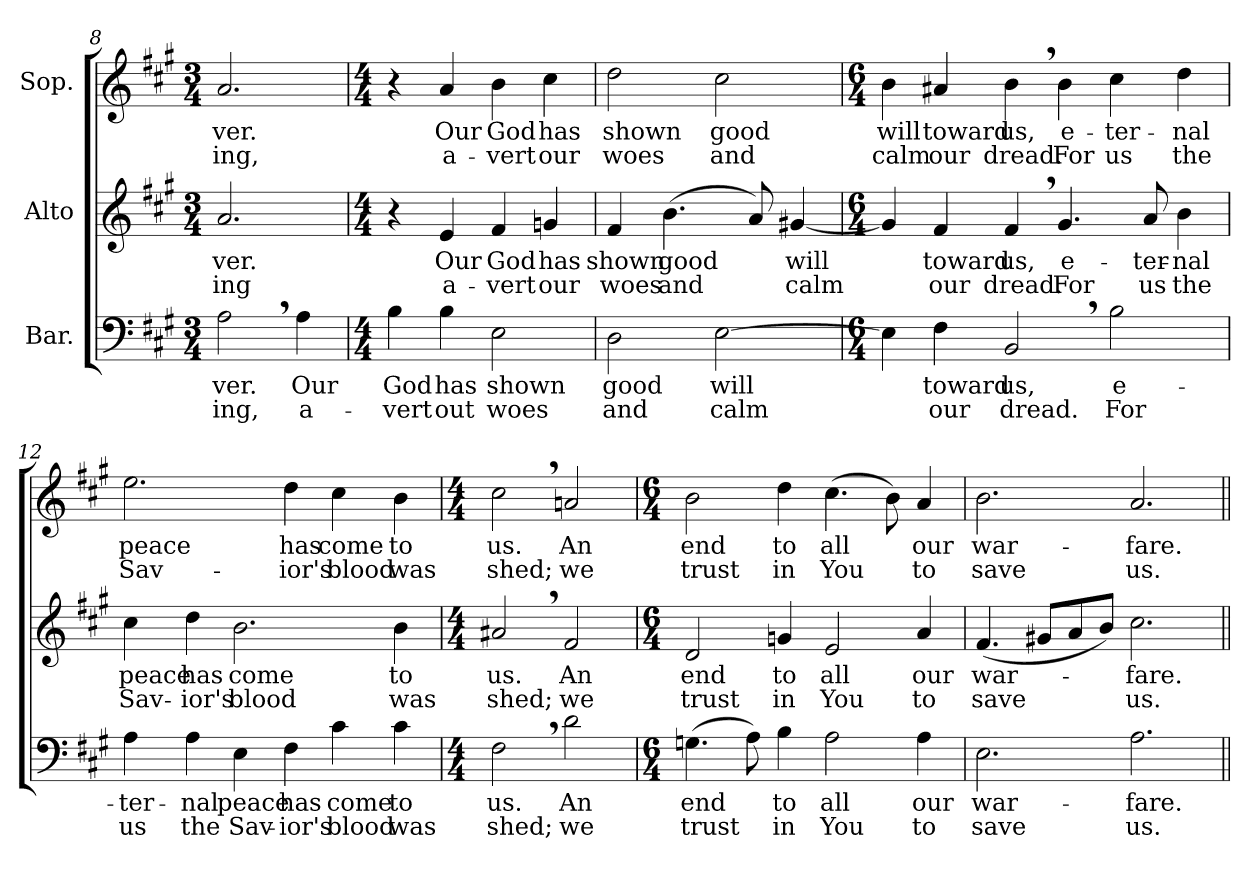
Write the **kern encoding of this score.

**kern	**text	**text	**kern	**text	**text	**kern	**text	**text
*part3	*part3	*part3	*part2	*part2	*part2	*part1	*part1	*part1
*staff3	*staff3	*staff3	*staff2	*staff2	*staff2	*staff1	*staff1	*staff1
*I"Bar.	*	*	*I"Alto	*	*	*I"Sop.	*	*
*clefF4	*	*	*clefG2	*	*	*clefG2	*	*
*k[f#c#g#]	*	*	*k[f#c#g#]	*	*	*k[f#c#g#]	*	*
*A:	*	*	*A:	*	*	*A:	*	*
*M3/4	*	*	*M3/4	*	*	*M3/4	*	*
=8	=8	=8	=8	=8	=8	=8	=8	=8
!	!LO:LY:b	!LO:LY:b	!	!	!	!	!	!
!	!	!	!	!LO:LY:b	!LO:LY:b	!	!	!
!	!	!	!	!	!	!	!LO:LY:b	!LO:LY:b
2A,>\	-ver.	-ing,	2.a/	-ver.	-ing	2.a/	-ver.	-ing,
!	!LO:LY:b	!LO:LY:b	!	!	!	!	!	!
4A\	Our	a-	.	.	.	.	.	.
!!LO:PB:g=z
=9	=9	=9	=9	=9	=9	=9	=9	=9
*M4/4	*	*	*M4/4	*	*	*M4/4	*	*
!	!LO:LY:b	!LO:LY:b	!	!	!	!	!	!
4B\	God	-vert	4r	.	.	4r	.	.
!	!LO:LY:b	!LO:LY:b	!	!	!	!	!	!
!	!	!	!	!LO:LY:b	!LO:LY:b	!	!	!
!	!	!	!	!	!	!	!LO:LY:b	!LO:LY:b
4B\	has	out	4e/	Our	a-	4a/	Our	a-
!	!LO:LY:b	!LO:LY:b	!	!	!	!	!	!
!	!	!	!	!LO:LY:b	!LO:LY:b	!	!	!
!	!	!	!	!	!	!	!LO:LY:b	!LO:LY:b
2E\	shown	woes	4f#/	God	-vert	4b\	God	-vert
!	!	!	!	!LO:LY:b	!LO:LY:b	!	!	!
!	!	!	!	!	!	!	!LO:LY:b	!LO:LY:b
.	.	.	4gn/	has	our	4cc#\	has	our
=10	=10	=10	=10	=10	=10	=10	=10	=10
!	!LO:LY:b	!LO:LY:b	!	!	!	!	!	!
!	!	!	!	!LO:LY:b	!LO:LY:b	!	!	!
!	!	!	!	!	!	!	!LO:LY:b	!LO:LY:b
2D\	good	and	4f#/	shown	woes	2dd\	shown	woes
!	!	!	!	!LO:LY:b	!LO:LY:b	!	!	!
.	.	.	(>4.b\	good	and	.	.	.
!	!LO:LY:b	!LO:LY:b	!	!	!	!	!	!
!	!	!	!	!	!	!	!LO:LY:b	!LO:LY:b
[2E\	will	calm	.	.	.	2cc#\	good	and
.	.	.	8a/)	.	.	.	.	.
!	!	!	!	!LO:LY:b	!LO:LY:b	!	!	!
.	.	.	[4g#X/	will	calm	.	.	.
=11	=11	=11	=11	=11	=11	=11	=11	=11
*M6/4	*	*	*M6/4	*	*	*M6/4	*	*
!	!	!	!	!	!	!	!LO:LY:b	!LO:LY:b
4E\]	.	.	4g#/]	.	.	4b\	will	calm
!	!LO:LY:b	!LO:LY:b	!	!	!	!	!	!
!	!	!	!	!LO:LY:b	!LO:LY:b	!	!	!
!	!	!	!	!	!	!	!LO:LY:b	!LO:LY:b
4F#\	toward	our	4f#/	toward	our	4a#X/	toward	our
!	!LO:LY:b	!LO:LY:b	!	!	!	!	!	!
!	!	!	!	!LO:LY:b	!LO:LY:b	!	!	!
!	!	!	!	!	!	!	!LO:LY:b	!LO:LY:b
2BB,>/	us,	dread.	4f#,>/	us,	dread.	4b,>\	us,	dread.
!	!	!	!	!LO:LY:b	!LO:LY:b	!	!	!
!	!	!	!	!	!	!	!LO:LY:b	!LO:LY:b
.	.	.	4.g#/	e-	For	4b\	e-	For
!	!LO:LY:b	!LO:LY:b	!	!	!	!	!	!
!	!	!	!	!	!	!	!LO:LY:b	!LO:LY:b
2B\	e-	For	.	.	.	4cc#\	-ter-	us
!	!	!	!	!LO:LY:b	!LO:LY:b	!	!	!
.	.	.	8a/	-ter-	us	.	.	.
!	!	!	!	!LO:LY:b	!LO:LY:b	!	!	!
!	!	!	!	!	!	!	!LO:LY:b	!LO:LY:b
.	.	.	4b\	-nal	the	4dd\	-nal	the
!!LO:LB:g=z
=12	=12	=12	=12	=12	=12	=12	=12	=12
!	!LO:LY:b	!LO:LY:b	!	!	!	!	!	!
!	!	!	!	!LO:LY:b	!LO:LY:b	!	!	!
!	!	!	!	!	!	!	!LO:LY:b	!LO:LY:b
4A\	-ter-	us	4cc#\	peace	Sav-	2.ee\	peace	Sav-
!	!LO:LY:b	!LO:LY:b	!	!	!	!	!	!
!	!	!	!	!LO:LY:b	!LO:LY:b	!	!	!
4A\	-nal	the	4dd\	has	-ior's	.	.	.
!	!LO:LY:b	!LO:LY:b	!	!	!	!	!	!
!	!	!	!	!LO:LY:b	!LO:LY:b	!	!	!
4E\	peace	Sav-	2.b\	come	blood	.	.	.
!	!LO:LY:b	!LO:LY:b	!	!	!	!	!	!
!	!	!	!	!	!	!	!LO:LY:b	!LO:LY:b
4F#\	has	-ior's	.	.	.	4dd\	has	-ior's
!	!LO:LY:b	!LO:LY:b	!	!	!	!	!	!
!	!	!	!	!	!	!	!LO:LY:b	!LO:LY:b
4c#\	come	blood	.	.	.	4cc#\	come	blood
!	!LO:LY:b	!LO:LY:b	!	!	!	!	!	!
!	!	!	!	!LO:LY:b	!LO:LY:b	!	!	!
!	!	!	!	!	!	!	!LO:LY:b	!LO:LY:b
4c#\	to	was	4b\	to	was	4b\	to	was
=13	=13	=13	=13	=13	=13	=13	=13	=13
*M4/4	*	*	*M4/4	*	*	*M4/4	*	*
!	!LO:LY:b	!LO:LY:b	!	!	!	!	!	!
!	!	!	!	!LO:LY:b	!LO:LY:b	!	!	!
!	!	!	!	!	!	!	!LO:LY:b	!LO:LY:b
2F#,>\	us.	shed;	2a#X,>/	us.	shed;	2cc#,>\	us.	shed;
!	!LO:LY:b	!LO:LY:b	!	!	!	!	!	!
!	!	!	!	!LO:LY:b	!LO:LY:b	!	!	!
!	!	!	!	!	!	!	!LO:LY:b	!LO:LY:b
2d\	An	we	2f#/	An	we	2an/	An	we
=14	=14	=14	=14	=14	=14	=14	=14	=14
*M6/4	*	*	*M6/4	*	*	*M6/4	*	*
!	!LO:LY:b	!LO:LY:b	!	!	!	!	!	!
!	!	!	!	!LO:LY:b	!LO:LY:b	!	!	!
!	!	!	!	!	!	!	!LO:LY:b	!LO:LY:b
(>4.Gn\	end	trust	2d/	end	trust	2b\	end	trust
8A\)	.	.	.	.	.	.	.	.
!	!LO:LY:b	!LO:LY:b	!	!	!	!	!	!
!	!	!	!	!LO:LY:b	!LO:LY:b	!	!	!
!	!	!	!	!	!	!	!LO:LY:b	!LO:LY:b
4B\	to	in	4gn/	to	in	4dd\	to	in
!	!LO:LY:b	!LO:LY:b	!	!	!	!	!	!
!	!	!	!	!LO:LY:b	!LO:LY:b	!	!	!
!	!	!	!	!	!	!	!LO:LY:b	!LO:LY:b
2A\	all	You	2e/	all	You	(>4.cc#\	all	You
.	.	.	.	.	.	8b\)	.	.
!	!LO:LY:b	!LO:LY:b	!	!	!	!	!	!
!	!	!	!	!LO:LY:b	!LO:LY:b	!	!	!
!	!	!	!	!	!	!	!LO:LY:b	!LO:LY:b
4A\	our	to	4a/	our	to	4a/	our	to
=15	=15	=15	=15	=15	=15	=15	=15	=15
!	!LO:LY:b	!LO:LY:b	!	!	!	!	!	!
!	!	!	!	!LO:LY:b	!LO:LY:b	!	!	!
!	!	!	!	!	!	!	!LO:LY:b	!LO:LY:b
2.E\	war-	save	(<4.f#/	war-	save	2.b\	war-	save
.	.	.	8g#X/L	.	.	.	.	.
.	.	.	8a/	.	.	.	.	.
.	.	.	8b/J)	.	.	.	.	.
!	!LO:LY:b	!LO:LY:b	!	!	!	!	!	!
!	!	!	!	!LO:LY:b	!LO:LY:b	!	!	!
!	!	!	!	!	!	!	!LO:LY:b	!LO:LY:b
2.A\	-fare.	us.	2.cc#\	-fare.	us.	2.a/	-fare.	us.
=||	=||	=||	=||	=||	=||	=||	=||	=||
*-	*-	*-	*-	*-	*-	*-	*-	*-
